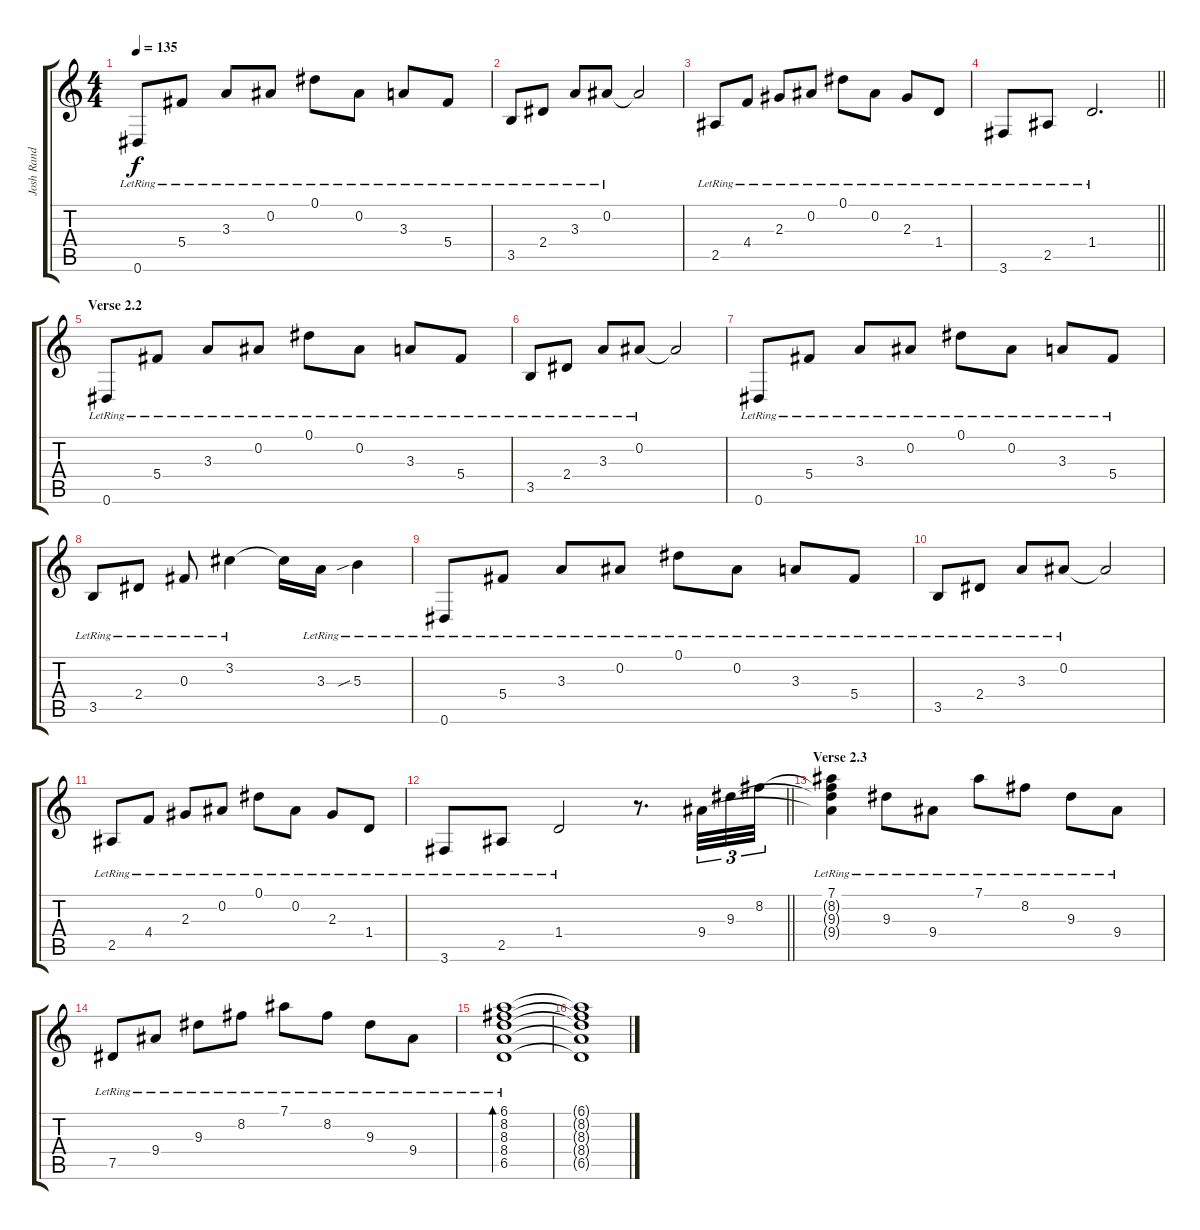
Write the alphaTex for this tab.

\track ("Josh Rand" "Josh Rand") {instrument distortionguitar}
\staff {score tabs}
\tuning (Eb4 Bb3 Gb3 Db3 Ab2 Eb2) {hide}
\ts (4 4)
\tempo 135
\clef g2
\ks c
0.6{lr}.8{dy f} 5.4{lr}.8 3.3{lr}.8 0.2{lr}.8 0.1{lr}.8 0.2{lr}.8 3.3{lr}.8 5.4{lr}.8 |
3.5{lr}.8 2.4{lr}.8 3.3{lr}.8 0.2{lr}.8 0.2{t}.2 |
2.5{lr}.8 4.4{lr}.8 2.3{lr}.8 0.2{lr}.8 0.1{lr}.8 0.2{lr}.8 2.3{lr}.8 1.4{lr}.8 |
\barLineRight lightlight
3.6{lr}.8 2.5{lr}.8 1.4{lr}.2{d} |
\section ("" "Verse 2.2")
0.6{lr}.8 5.4{lr}.8 3.3{lr}.8 0.2{lr}.8 0.1{lr}.8 0.2{lr}.8 3.3{lr}.8 5.4{lr}.8 |
3.5{lr}.8 2.4{lr}.8 3.3{lr}.8 0.2{lr}.8 0.2{t}.2 |
0.6{lr}.8 5.4{lr}.8 3.3{lr}.8 0.2{lr}.8 0.1{lr}.8 0.2{lr}.8 3.3{lr}.8 5.4{lr}.8 |
3.5{lr}.8 2.4{lr}.8 0.3{lr}.8 3.2{lr}.4 3.2{t}.16 3.3{lr}.16 5.3{sib lr}.4 |
0.6{lr}.8 5.4{lr}.8 3.3{lr}.8 0.2{lr}.8 0.1{lr}.8 0.2{lr}.8 3.3{lr}.8 5.4{lr}.8 |
3.5{lr}.8 2.4{lr}.8 3.3{lr}.8 0.2{lr}.8 0.2{t}.2 |
2.5{lr}.8 4.4{lr}.8 2.3{lr}.8 0.2{lr}.8 0.1{lr}.8 0.2{lr}.8 2.3{lr}.8 1.4{lr}.8 |
\barLineRight lightlight
3.6{lr}.8 2.5{lr}.8 1.4{lr}.2 r.8{d} 9.4.32{tu (3 2)} 9.3.32{tu (3 2)} 8.2.32{tu (3 2)} |
\section ("" "Verse 2.3")
(7.1{lr} 8.2{t} 9.3{t} 9.4{t}).4 9.3{lr}.8 9.4{lr}.8 7.1{lr}.8 8.2{lr}.8 9.3{lr}.8 9.4{lr}.8 |
7.5{lr}.8 9.4{lr}.8 9.3{lr}.8 8.2{lr}.8 7.1{lr}.8 8.2{lr}.8 9.3{lr}.8 9.4{lr}.8 |
(6.1{lr} 8.2{lr} 8.3{lr} 8.4{lr} 6.5{lr}).1{bd 120} |
(6.1{t} 8.2{t} 8.3{t} 8.4{t} 6.5{t}).1
